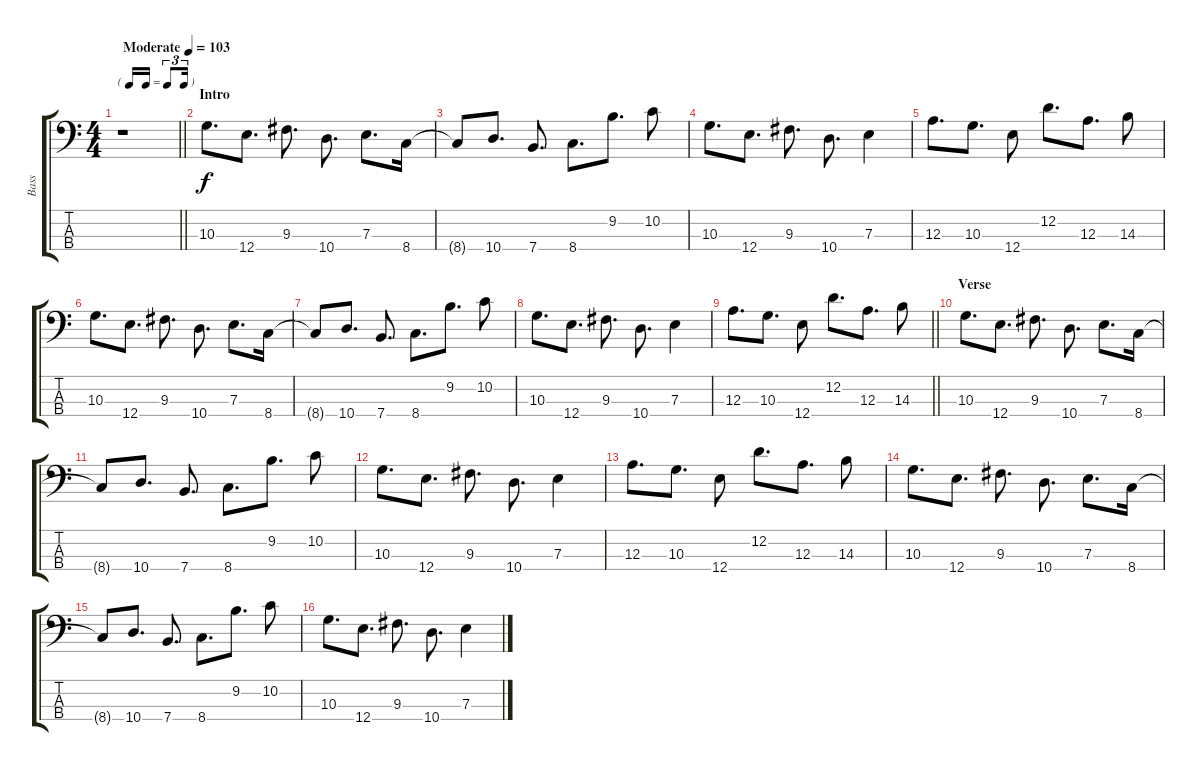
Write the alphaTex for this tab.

\track ("Bass" "Bass") {instrument electricbassfinger}
\staff {score tabs}
\tuning (G2 D2 A1 E1) {hide}
\ts (4 4)
\tf triplet16th
\tempo (103 "Moderate")
\clef f4
\barLineRight lightlight
\ks c
r.1{dy f instrument electricbassfinger} |
\section ("" "Intro")
10.3.8{d} 12.4.8{d} 9.3.8{d} 10.4.8{d} 7.3.8{d} 8.4.16 |
8.4{t}.8 10.4.8{d} 7.4.8{d} 8.4.8{d} 9.2.8{d} 10.2.8 |
10.3.8{d} 12.4.8{d} 9.3.8{d} 10.4.8{d} 7.3.4 |
12.3.8{d} 10.3.8{d} 12.4.8 12.2.8{d} 12.3.8{d} 14.3.8 |
10.3.8{d} 12.4.8{d} 9.3.8{d} 10.4.8{d} 7.3.8{d} 8.4.16 |
8.4{t}.8 10.4.8{d} 7.4.8{d} 8.4.8{d} 9.2.8{d} 10.2.8 |
10.3.8{d} 12.4.8{d} 9.3.8{d} 10.4.8{d} 7.3.4 |
\barLineRight lightlight
12.3.8{d} 10.3.8{d} 12.4.8 12.2.8{d} 12.3.8{d} 14.3.8 |
\section ("" "Verse")
10.3.8{d} 12.4.8{d} 9.3.8{d} 10.4.8{d} 7.3.8{d} 8.4.16 |
8.4{t}.8 10.4.8{d} 7.4.8{d} 8.4.8{d} 9.2.8{d} 10.2.8 |
10.3.8{d} 12.4.8{d} 9.3.8{d} 10.4.8{d} 7.3.4 |
12.3.8{d} 10.3.8{d} 12.4.8 12.2.8{d} 12.3.8{d} 14.3.8 |
10.3.8{d} 12.4.8{d} 9.3.8{d} 10.4.8{d} 7.3.8{d} 8.4.16 |
8.4{t}.8 10.4.8{d} 7.4.8{d} 8.4.8{d} 9.2.8{d} 10.2.8 |
10.3.8{d} 12.4.8{d} 9.3.8{d} 10.4.8{d} 7.3.4
